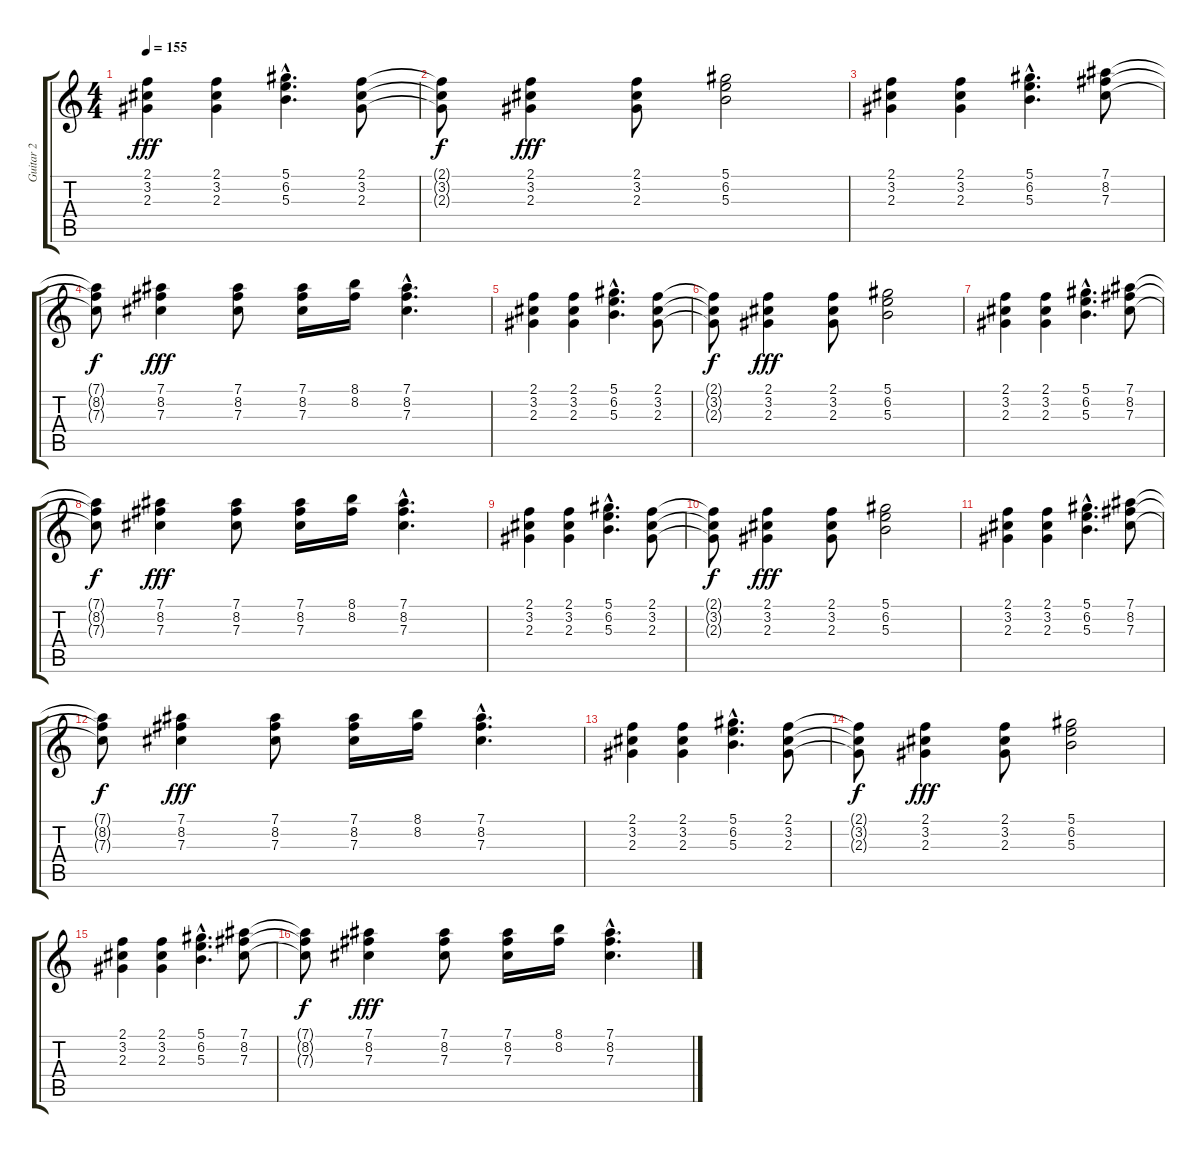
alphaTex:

\track ("Guitar 2" "Guitar 2") {instrument electricguitarclean}
\staff {score tabs}
\tuning (Eb4 Bb3 Gb3 Db3 Ab2 Eb2) {hide}
\ts (4 4)
\tempo 155
\clef g2
\ks c
(2.1 3.2 2.3).4{dy fff} (2.1 3.2 2.3).4 (5.1{hac} 6.2{hac} 5.3{hac}).4{d} (2.1 3.2 2.3).8 |
(2.1{t} 3.2{t} 2.3{t}).8{dy f} (2.1 3.2 2.3).4{dy fff} (2.1 3.2 2.3).8 (5.1 6.2 5.3).2 |
(2.1 3.2 2.3).4 (2.1 3.2 2.3).4 (5.1{hac} 6.2{hac} 5.3{hac}).4{d} (7.1 8.2 7.3).8 |
(7.1{t} 8.2{t} 7.3{t}).8{dy f} (7.1 8.2 7.3).4{dy fff} (7.1 8.2 7.3).8 (7.1 8.2 7.3).16 (8.1 8.2).16 (7.1{hac} 8.2{hac} 7.3{hac}).4{d} |
(2.1 3.2 2.3).4 (2.1 3.2 2.3).4 (5.1{hac} 6.2{hac} 5.3{hac}).4{d} (2.1 3.2 2.3).8 |
(2.1{t} 3.2{t} 2.3{t}).8{dy f} (2.1 3.2 2.3).4{dy fff} (2.1 3.2 2.3).8 (5.1 6.2 5.3).2 |
(2.1 3.2 2.3).4 (2.1 3.2 2.3).4 (5.1{hac} 6.2{hac} 5.3{hac}).4{d} (7.1 8.2 7.3).8 |
(7.1{t} 8.2{t} 7.3{t}).8{dy f} (7.1 8.2 7.3).4{dy fff} (7.1 8.2 7.3).8 (7.1 8.2 7.3).16 (8.1 8.2).16 (7.1{hac} 8.2{hac} 7.3{hac}).4{d} |
(2.1 3.2 2.3).4 (2.1 3.2 2.3).4 (5.1{hac} 6.2{hac} 5.3{hac}).4{d} (2.1 3.2 2.3).8 |
(2.1{t} 3.2{t} 2.3{t}).8{dy f} (2.1 3.2 2.3).4{dy fff} (2.1 3.2 2.3).8 (5.1 6.2 5.3).2 |
(2.1 3.2 2.3).4 (2.1 3.2 2.3).4 (5.1{hac} 6.2{hac} 5.3{hac}).4{d} (7.1 8.2 7.3).8 |
(7.1{t} 8.2{t} 7.3{t}).8{dy f} (7.1 8.2 7.3).4{dy fff} (7.1 8.2 7.3).8 (7.1 8.2 7.3).16 (8.1 8.2).16 (7.1{hac} 8.2{hac} 7.3{hac}).4{d} |
(2.1 3.2 2.3).4 (2.1 3.2 2.3).4 (5.1{hac} 6.2{hac} 5.3{hac}).4{d} (2.1 3.2 2.3).8 |
(2.1{t} 3.2{t} 2.3{t}).8{dy f} (2.1 3.2 2.3).4{dy fff} (2.1 3.2 2.3).8 (5.1 6.2 5.3).2 |
(2.1 3.2 2.3).4 (2.1 3.2 2.3).4 (5.1{hac} 6.2{hac} 5.3{hac}).4{d} (7.1 8.2 7.3).8 |
(7.1{t} 8.2{t} 7.3{t}).8{dy f} (7.1 8.2 7.3).4{dy fff} (7.1 8.2 7.3).8 (7.1 8.2 7.3).16 (8.1 8.2).16 (7.1{hac} 8.2{hac} 7.3{hac}).4{d}
